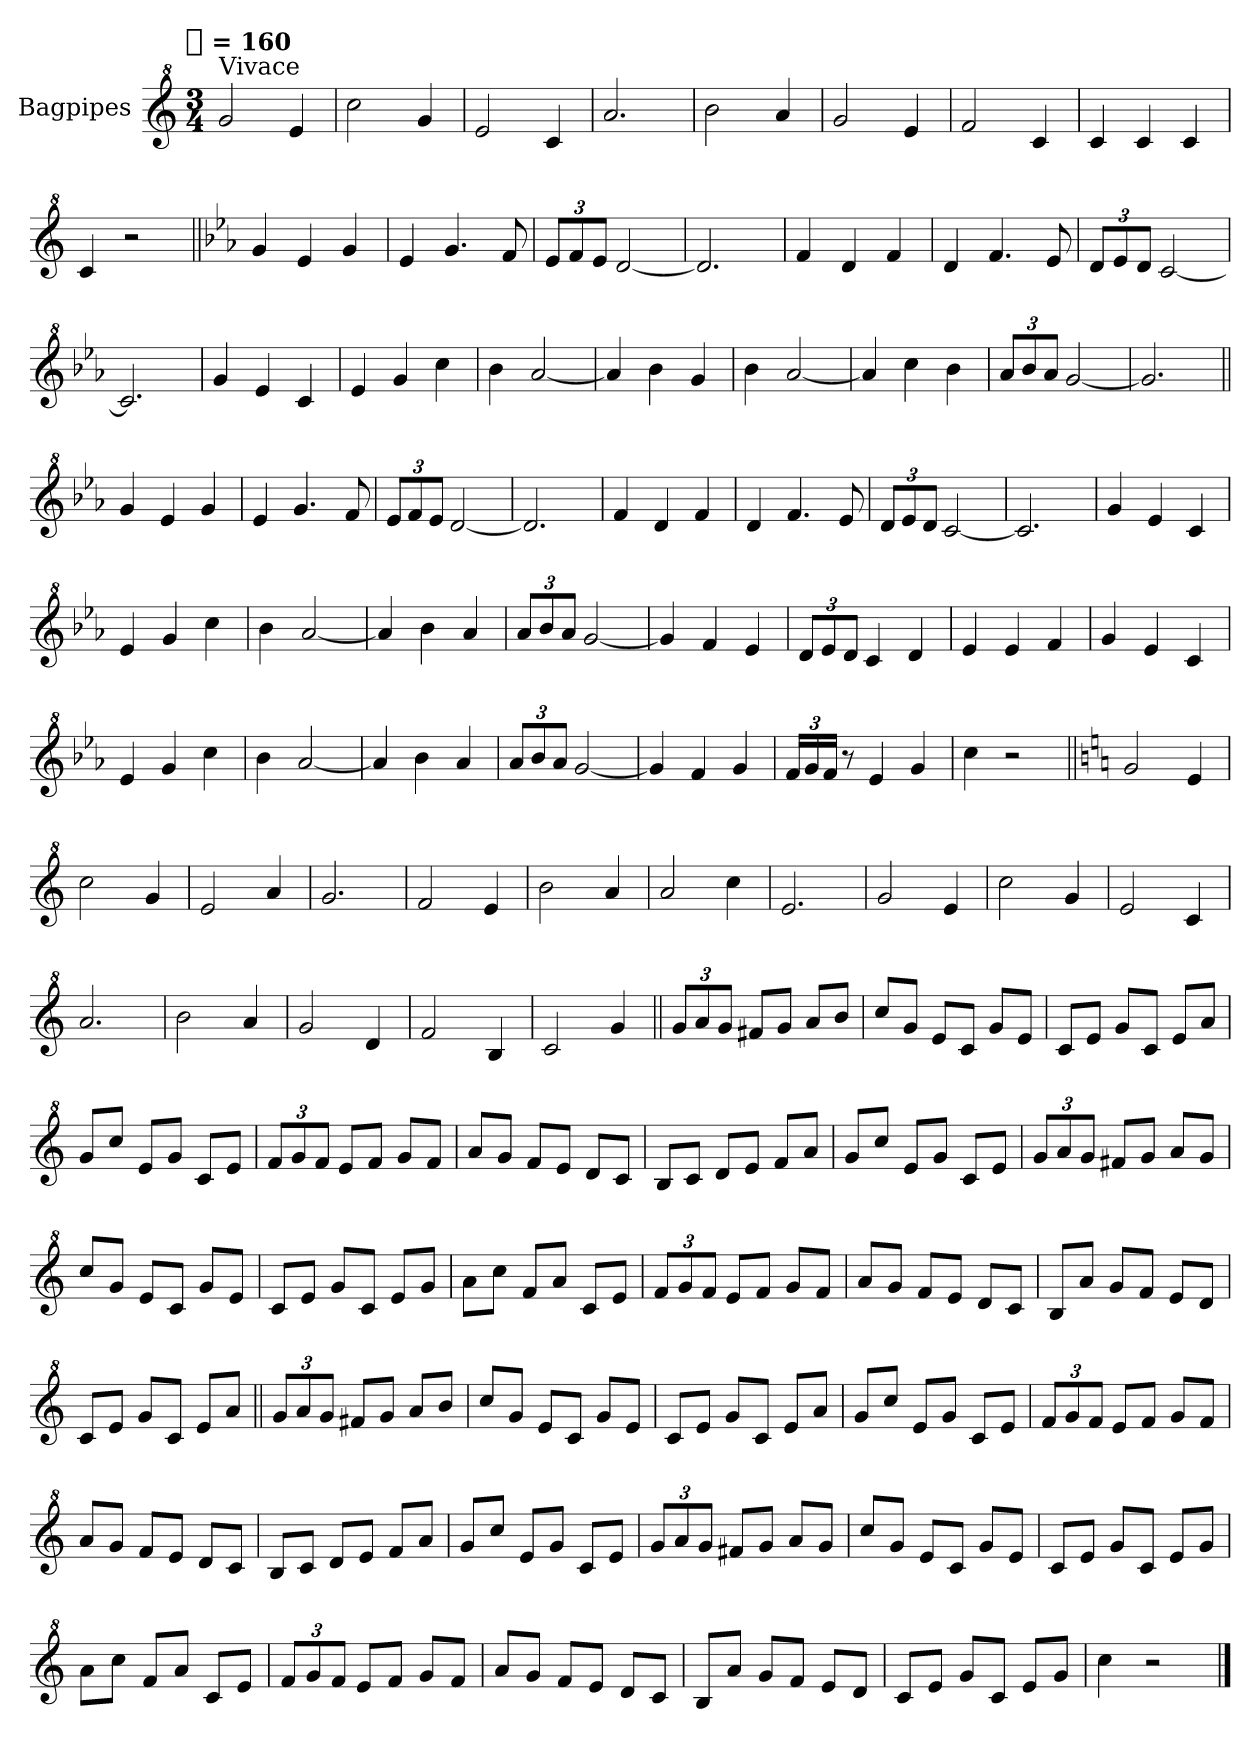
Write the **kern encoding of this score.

**kern
*part1
*staff1
*I"Bagpipes
*I'Bag
*clefG^2
*k[]
!!LO:TX:omd:t=[quarter] = 160
*M3/4
*MM160
=1
!LO:TX:a:t=Vivace
2gg
4ee
=
2ccc
4gg
=
2ee
4cc
=
2.aa
=
2bb
4aa
=
2gg
4ee
=
2ff
4cc
=
4cc
4cc
4cc
=
4cc
2r
=||
*k[b-e-a-]
*E-:
4gg
4ee-
4gg
=
4ee-
4.gg
8ff
=
12ee-L
12ff
12ee-J
[2dd
=
2.dd]
=
4ff
4dd
4ff
=
4dd
4.ff
8ee-
=
12ddL
12ee-
12ddJ
[2cc
=
2.cc]
=
4gg
4ee-
4cc
=
4ee-
4gg
4ccc
=
4bb-
[2aa-
=
4aa-]
4bb-
4gg
=
4bb-
[2aa-
=
4aa-]
4ccc
4bb-
=
12aa-L
12bb-
12aa-J
[2gg
=
2.gg]
=||
4gg
4ee-
4gg
=
4ee-
4.gg
8ff
=
12ee-L
12ff
12ee-J
[2dd
=
2.dd]
=
4ff
4dd
4ff
=
4dd
4.ff
8ee-
=
12ddL
12ee-
12ddJ
[2cc
=
2.cc]
=
4gg
4ee-
4cc
=
4ee-
4gg
4ccc
=
4bb-
[2aa-
=
4aa-]
4bb-
4aa-
=
12aa-L
12bb-
12aa-J
[2gg
=
4gg]
4ff
4ee-
=
12ddL
12ee-
12ddJ
4cc
4dd
=
4ee-
4ee-
4ff
=
4gg
4ee-
4cc
=
4ee-
4gg
4ccc
=
4bb-
[2aa-
=
4aa-]
4bb-
4aa-
=
12aa-L
12bb-
12aa-J
[2gg
=
4gg]
4ff
4gg
=
24ffLL
24gg
24ffJJ
8r
4ee-
4gg
=
4ccc
2r
=||
*k[]
*C:
2gg
4ee
=
2ccc
4gg
=
2ee
4aa
=
2.gg
=
2ff
4ee
=
2bb
4aa
=
2aa
4ccc
=
2.ee
=
2gg
4ee
=
2ccc
4gg
=
2ee
4cc
=
2.aa
=
2bb
4aa
=
2gg
4dd
=
2ff
4b
=
2cc
4gg
=||
12ggL
12aa
12ggJ
8ff#XL
8ggJ
8aaL
8bbJ
=
8cccL
8ggJ
8eeL
8ccJ
8ggL
8eeJ
=
8ccL
8eeJ
8ggL
8ccJ
8eeL
8aaJ
=
8ggL
8cccJ
8eeL
8ggJ
8ccL
8eeJ
=
12ffL
12gg
12ffJ
8eeL
8ffJ
8ggL
8ffJ
=
8aaL
8ggJ
8ffL
8eeJ
8ddL
8ccJ
=
8bL
8ccJ
8ddL
8eeJ
8ffL
8aaJ
=
8ggL
8cccJ
8eeL
8ggJ
8ccL
8eeJ
=
12ggL
12aa
12ggJ
8ff#XL
8ggJ
8aaL
8ggJ
=
8cccL
8ggJ
8eeL
8ccJ
8ggL
8eeJ
=
8ccL
8eeJ
8ggL
8ccJ
8eeL
8ggJ
=
8aaL
8cccJ
8ffL
8aaJ
8ccL
8eeJ
=
12ffL
12gg
12ffJ
8eeL
8ffJ
8ggL
8ffJ
=
8aaL
8ggJ
8ffL
8eeJ
8ddL
8ccJ
=
8bL
8aaJ
8ggL
8ffJ
8eeL
8ddJ
=
8ccL
8eeJ
8ggL
8ccJ
8eeL
8aaJ
=||
12ggL
12aa
12ggJ
8ff#XL
8ggJ
8aaL
8bbJ
=
8cccL
8ggJ
8eeL
8ccJ
8ggL
8eeJ
=
8ccL
8eeJ
8ggL
8ccJ
8eeL
8aaJ
=
8ggL
8cccJ
8eeL
8ggJ
8ccL
8eeJ
=
12ffL
12gg
12ffJ
8eeL
8ffJ
8ggL
8ffJ
=
8aaL
8ggJ
8ffL
8eeJ
8ddL
8ccJ
=
8bL
8ccJ
8ddL
8eeJ
8ffL
8aaJ
=
8ggL
8cccJ
8eeL
8ggJ
8ccL
8eeJ
=
12ggL
12aa
12ggJ
8ff#XL
8ggJ
8aaL
8ggJ
=
8cccL
8ggJ
8eeL
8ccJ
8ggL
8eeJ
=
8ccL
8eeJ
8ggL
8ccJ
8eeL
8ggJ
=
8aaL
8cccJ
8ffL
8aaJ
8ccL
8eeJ
=
12ffL
12gg
12ffJ
8eeL
8ffJ
8ggL
8ffJ
=
8aaL
8ggJ
8ffL
8eeJ
8ddL
8ccJ
=
8bL
8aaJ
8ggL
8ffJ
8eeL
8ddJ
=
8ccL
8eeJ
8ggL
8ccJ
8eeL
8ggJ
=
4ccc
2r
==
*-
